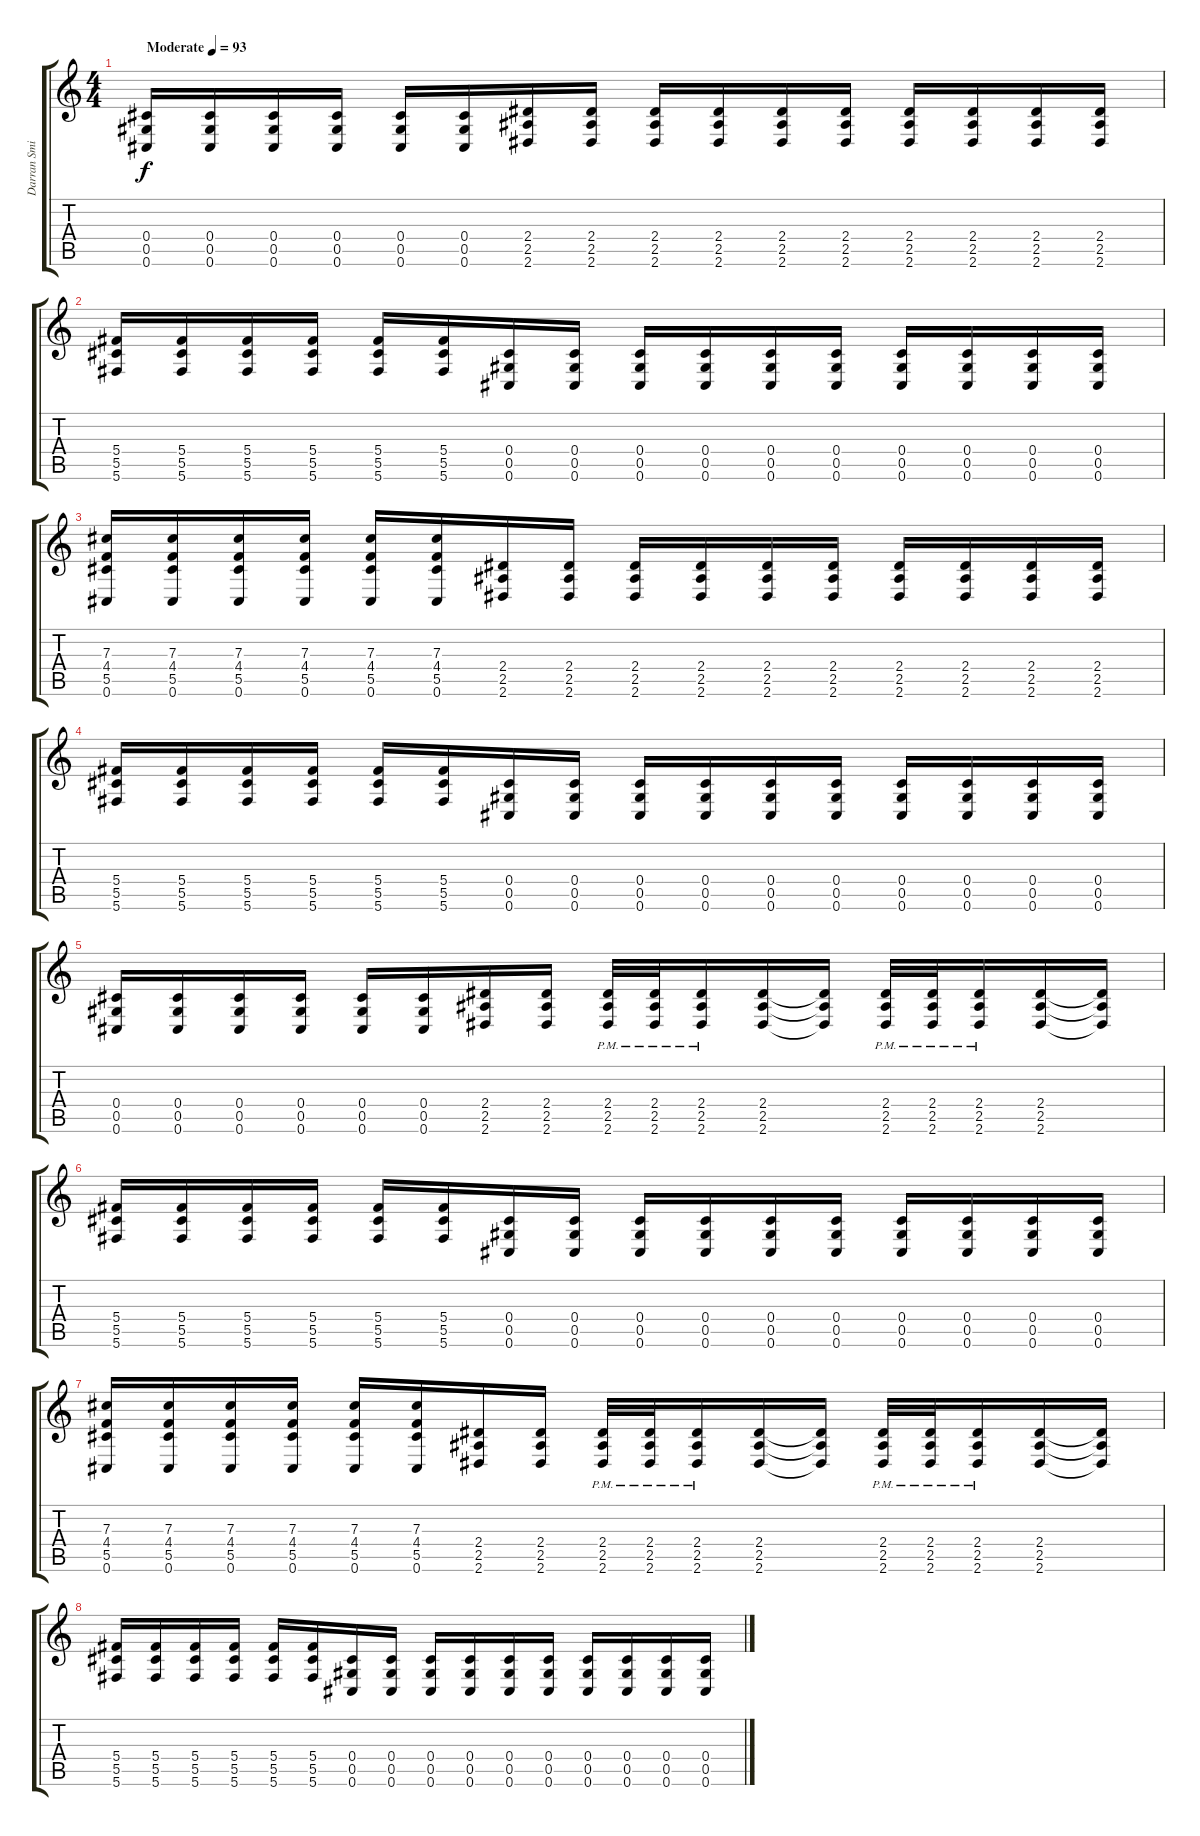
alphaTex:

\track ("Darran Smith" "Darran Smi") {instrument distortionguitar}
\staff {score tabs}
\tuning (Eb4 Bb3 Gb3 Db3 Ab2 Db2) {hide}
\ts (4 4)
\tempo (93 "Moderate")
\clef g2
\ks c
(0.4 0.5 0.6).16{dy f instrument distortionguitar} (0.4 0.5 0.6).16 (0.4 0.5 0.6).16 (0.4 0.5 0.6).16 (0.4 0.5 0.6).16 (0.4 0.5 0.6).16 (2.4 2.5 2.6).16 (2.4 2.5 2.6).16 (2.4 2.5 2.6).16 (2.4 2.5 2.6).16 (2.4 2.5 2.6).16 (2.4 2.5 2.6).16 (2.4 2.5 2.6).16 (2.4 2.5 2.6).16 (2.4 2.5 2.6).16 (2.4 2.5 2.6).16 |
(5.4 5.5 5.6).16 (5.4 5.5 5.6).16 (5.4 5.5 5.6).16 (5.4 5.5 5.6).16 (5.4 5.5 5.6).16 (5.4 5.5 5.6).16 (0.4 0.5 0.6).16 (0.4 0.5 0.6).16 (0.4 0.5 0.6).16 (0.4 0.5 0.6).16 (0.4 0.5 0.6).16 (0.4 0.5 0.6).16 (0.4 0.5 0.6).16 (0.4 0.5 0.6).16 (0.4 0.5 0.6).16 (0.4 0.5 0.6).16 |
(7.3 4.4 5.5 0.6).16 (7.3 4.4 5.5 0.6).16 (7.3 4.4 5.5 0.6).16 (7.3 4.4 5.5 0.6).16 (7.3 4.4 5.5 0.6).16 (7.3 4.4 5.5 0.6).16 (2.4 2.5 2.6).16 (2.4 2.5 2.6).16 (2.4 2.5 2.6).16 (2.4 2.5 2.6).16 (2.4 2.5 2.6).16 (2.4 2.5 2.6).16 (2.4 2.5 2.6).16 (2.4 2.5 2.6).16 (2.4 2.5 2.6).16 (2.4 2.5 2.6).16 |
(5.4 5.5 5.6).16 (5.4 5.5 5.6).16 (5.4 5.5 5.6).16 (5.4 5.5 5.6).16 (5.4 5.5 5.6).16 (5.4 5.5 5.6).16 (0.4 0.5 0.6).16 (0.4 0.5 0.6).16 (0.4 0.5 0.6).16 (0.4 0.5 0.6).16 (0.4 0.5 0.6).16 (0.4 0.5 0.6).16 (0.4 0.5 0.6).16 (0.4 0.5 0.6).16 (0.4 0.5 0.6).16 (0.4 0.5 0.6).16 |
(0.4 0.5 0.6).16 (0.4 0.5 0.6).16 (0.4 0.5 0.6).16 (0.4 0.5 0.6).16 (0.4 0.5 0.6).16 (0.4 0.5 0.6).16 (2.4 2.5 2.6).16 (2.4 2.5 2.6).16 (2.4{pm} 2.5{pm} 2.6{pm}).32 (2.4{pm} 2.5{pm} 2.6{pm}).32 (2.4{pm} 2.5{pm} 2.6{pm}).16 (2.4 2.5 2.6).16 (2.4{t} 2.5{t} 2.6{t}).16 (2.4{pm} 2.5{pm} 2.6{pm}).32 (2.4{pm} 2.5{pm} 2.6{pm}).32 (2.4{pm} 2.5{pm} 2.6{pm}).16 (2.4 2.5 2.6).16 (2.4{t} 2.5{t} 2.6{t}).16 |
(5.4 5.5 5.6).16 (5.4 5.5 5.6).16 (5.4 5.5 5.6).16 (5.4 5.5 5.6).16 (5.4 5.5 5.6).16 (5.4 5.5 5.6).16 (0.4 0.5 0.6).16 (0.4 0.5 0.6).16 (0.4 0.5 0.6).16 (0.4 0.5 0.6).16 (0.4 0.5 0.6).16 (0.4 0.5 0.6).16 (0.4 0.5 0.6).16 (0.4 0.5 0.6).16 (0.4 0.5 0.6).16 (0.4 0.5 0.6).16 |
(7.3 4.4 5.5 0.6).16 (7.3 4.4 5.5 0.6).16 (7.3 4.4 5.5 0.6).16 (7.3 4.4 5.5 0.6).16 (7.3 4.4 5.5 0.6).16 (7.3 4.4 5.5 0.6).16 (2.4 2.5 2.6).16 (2.4 2.5 2.6).16 (2.4{pm} 2.5{pm} 2.6{pm}).32 (2.4{pm} 2.5{pm} 2.6{pm}).32 (2.4{pm} 2.5{pm} 2.6{pm}).16 (2.4 2.5 2.6).16 (2.4{t} 2.5{t} 2.6{t}).16 (2.4{pm} 2.5{pm} 2.6{pm}).32 (2.4{pm} 2.5{pm} 2.6{pm}).32 (2.4{pm} 2.5{pm} 2.6{pm}).16 (2.4 2.5 2.6).16 (2.4{t} 2.5{t} 2.6{t}).16 |
(5.4 5.5 5.6).16 (5.4 5.5 5.6).16 (5.4 5.5 5.6).16 (5.4 5.5 5.6).16 (5.4 5.5 5.6).16 (5.4 5.5 5.6).16 (0.4 0.5 0.6).16 (0.4 0.5 0.6).16 (0.4 0.5 0.6).16 (0.4 0.5 0.6).16 (0.4 0.5 0.6).16 (0.4 0.5 0.6).16 (0.4 0.5 0.6).16 (0.4 0.5 0.6).16 (0.4 0.5 0.6).16 (0.4 0.5 0.6).16
